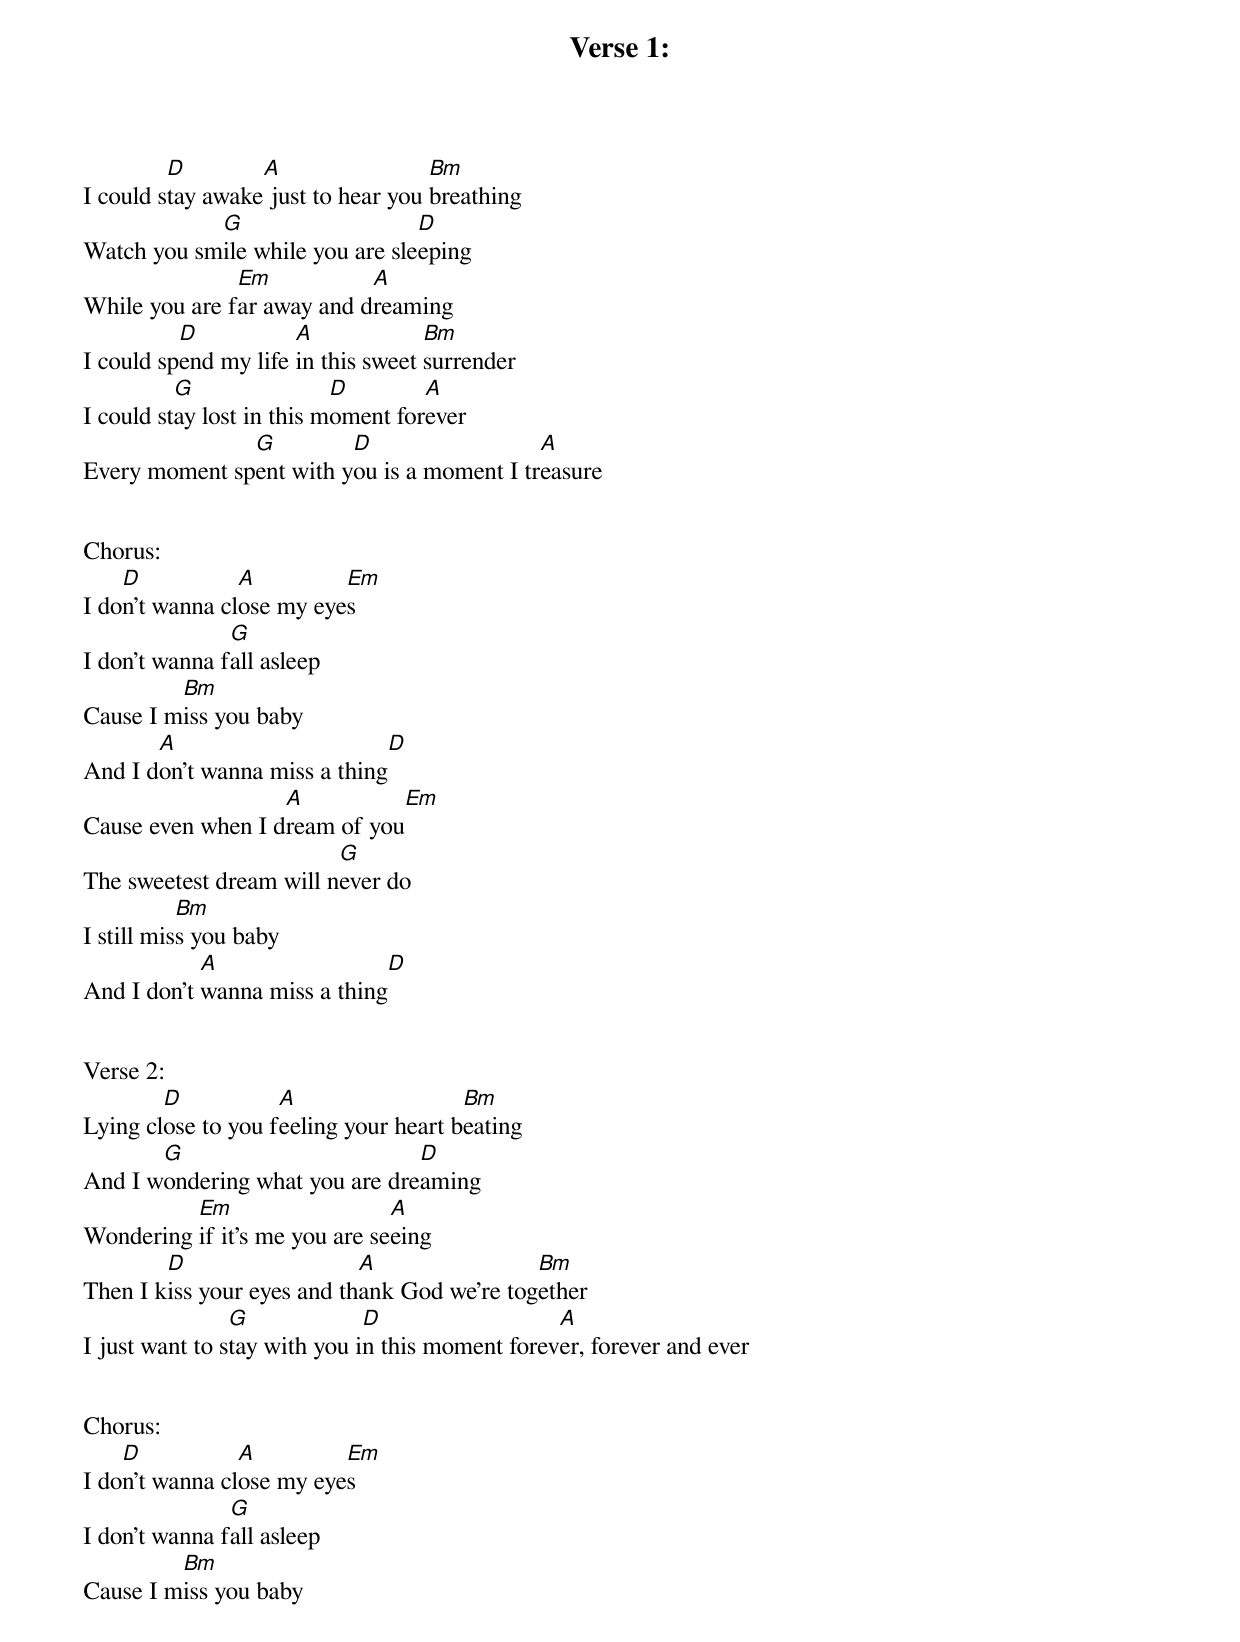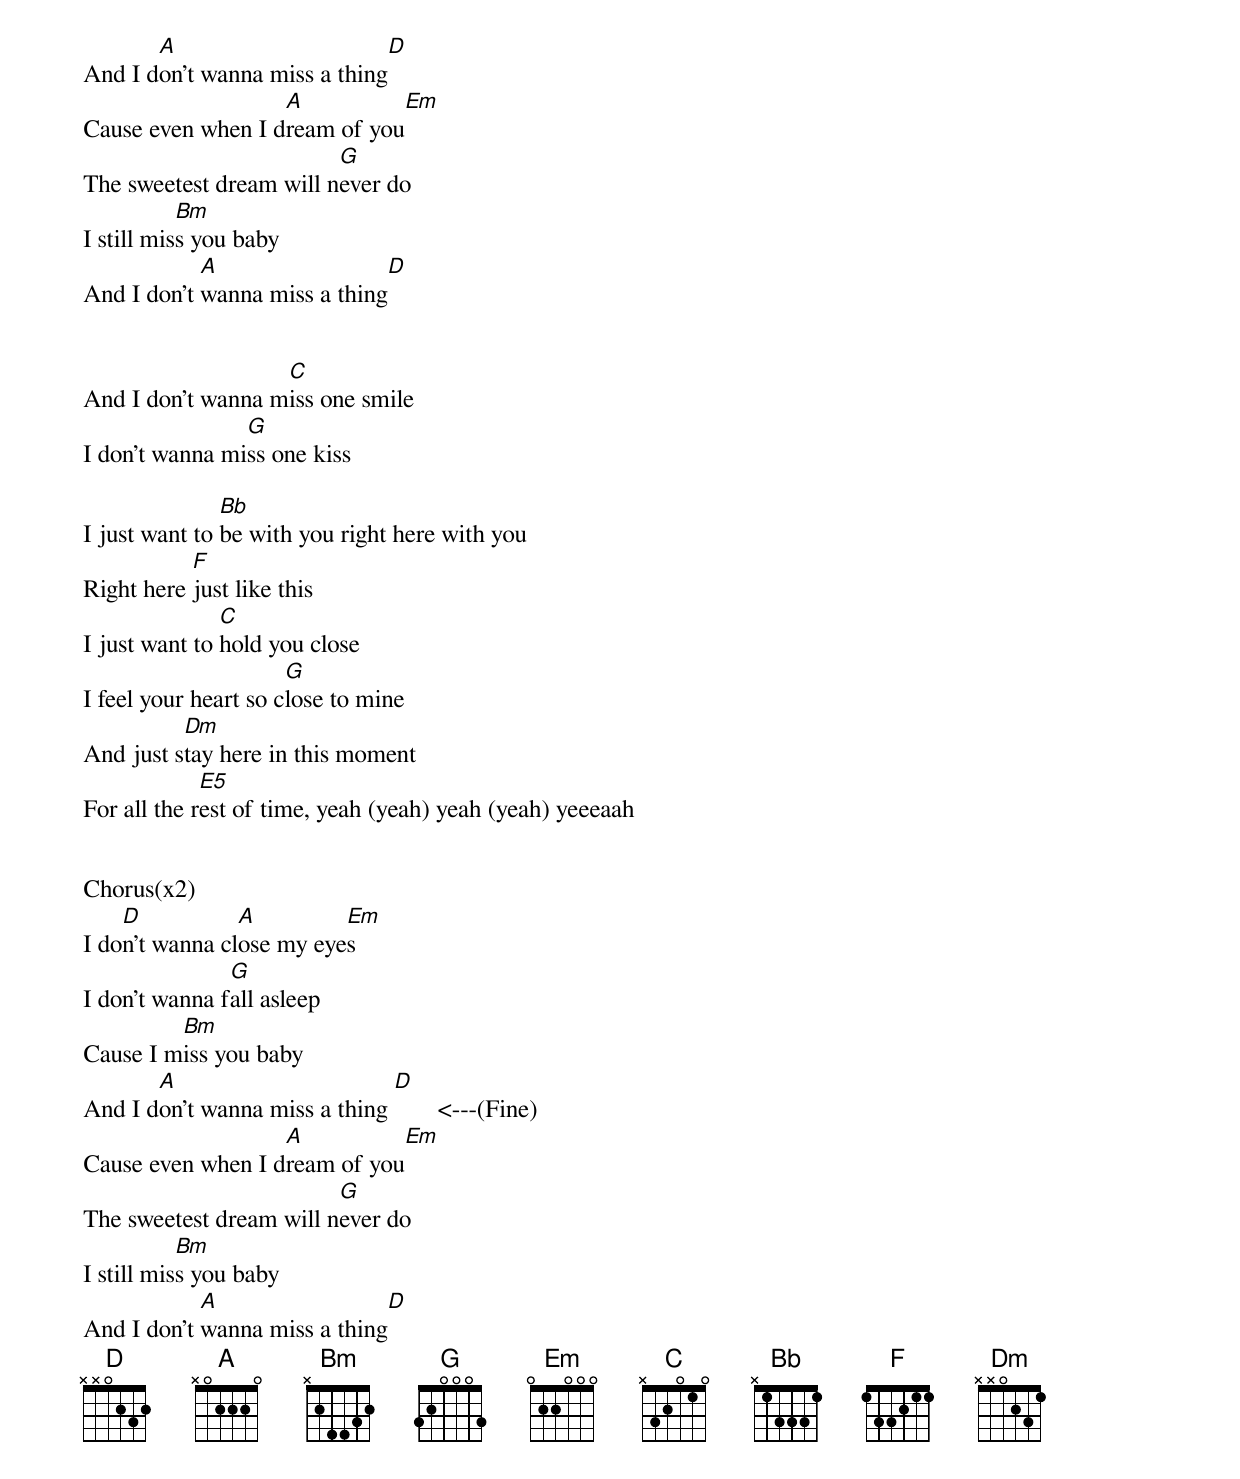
Verse 1:
         D        A	            Bm
I could stay awake just to hear you breathing
	    G		         D
Watch you smile while you are sleeping
	       Em           A
While you are far away and dreaming
	  D           A	            Bm
I could spend my life in this sweet surrender
          G	           D	    A
I could stay lost in this moment forever
	       G         D		    A
Every moment spent with you is a moment I treasure


Chorus:
    D     	A	  Em
I don't wanna close my eyes
               G
I don't wanna fall asleep
         Bm
Cause I miss you baby
       A	               D
And I don't wanna miss a thing
		   A            Em
Cause even when I dream of you
		         G
The sweetest dream will never do
           Bm
I still miss you baby
            A		           D
And I don't wanna miss a thing


Verse 2:
        D 	    A 		       Bm
Lying close to you feeling your heart beating
       G		        D
And I wondering what you are dreaming
   	  Em		       A
Wondering if it's me you are seeing
        D		    A		     Bm
Then I kiss your eyes and thank God we're together
	        G	      D		         A
I just want to stay with you in this moment forever, forever and ever


Chorus:
    D     	A	  Em
I don't wanna close my eyes
               G
I don't wanna fall asleep
         Bm
Cause I miss you baby
       A	               D
And I don't wanna miss a thing
		   A            Em
Cause even when I dream of you
		         G
The sweetest dream will never do
           Bm
I still miss you baby
            A		           D
And I don't wanna miss a thing


		   C
And I don't wanna miss one smile
	        G
I don't wanna miss one kiss

	       Bb
I just want to be with you right here with you
 	   F
Right here just like this
	       C
I just want to hold you close
		      G
I feel your heart so close to mine
	  Dm
And just stay here in this moment
	     E5
For all the rest of time, yeah (yeah) yeah (yeah) yeeeaah


Chorus(x2)
    D     	A	  Em
I don't wanna close my eyes
               G
I don't wanna fall asleep
         Bm
Cause I miss you baby
       A	               D
And I don't wanna miss a thing        <---(Fine)
		   A            Em
Cause even when I dream of you
		         G
The sweetest dream will never do
           Bm
I still miss you baby
            A		           D
And I don't wanna miss a thing
